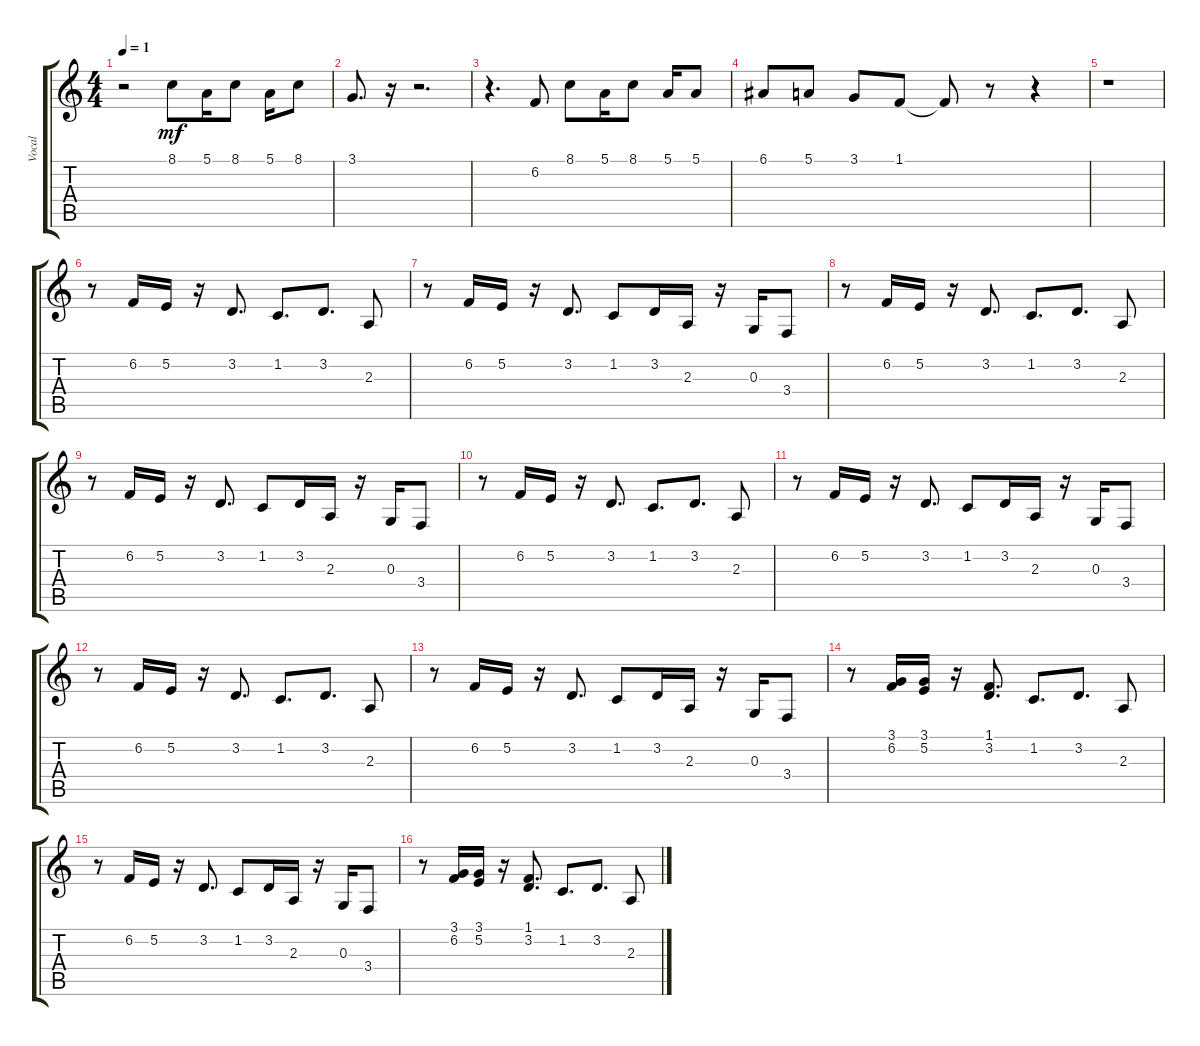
\track ("Vocal" "Vocal") {instrument lead6voice}
\staff {score tabs}
\tuning (E4 B3 G3 D3 A2 E2) {hide}
\ts (4 4)
\tempo 1
\clef g2
\ks c
r.2{dy mf} 8.1.8 5.1.16 8.1.8 5.1.16 8.1.8 |
3.1.8{d} r.16 r.2{d} |
r.4{d} 6.2.8 8.1.8 5.1.16 8.1.8 5.1.16 5.1.8 |
6.1.8 5.1.8 3.1.8 1.1.8 1.1{t}.8 r.8 r.4 |
r.1 |
r.8 6.2.16 5.2.16 r.16 3.2.8{d} 1.2.8{d} 3.2.8{d} 2.3.8 |
r.8 6.2.16 5.2.16 r.16 3.2.8{d} 1.2.8 3.2.16 2.3.16 r.16 0.3.16 3.4.8 |
r.8 6.2.16 5.2.16 r.16 3.2.8{d} 1.2.8{d} 3.2.8{d} 2.3.8 |
r.8 6.2.16 5.2.16 r.16 3.2.8{d} 1.2.8 3.2.16 2.3.16 r.16 0.3.16 3.4.8 |
r.8 6.2.16 5.2.16 r.16 3.2.8{d} 1.2.8{d} 3.2.8{d} 2.3.8 |
r.8 6.2.16 5.2.16 r.16 3.2.8{d} 1.2.8 3.2.16 2.3.16 r.16 0.3.16 3.4.8 |
r.8 6.2.16 5.2.16 r.16 3.2.8{d} 1.2.8{d} 3.2.8{d} 2.3.8 |
r.8 6.2.16 5.2.16 r.16 3.2.8{d} 1.2.8 3.2.16 2.3.16 r.16 0.3.16 3.4.8 |
r.8 (3.1 6.2).16 (3.1 5.2).16 r.16 (1.1 3.2).8{d} 1.2.8{d} 3.2.8{d} 2.3.8 |
r.8 6.2.16 5.2.16 r.16 3.2.8{d} 1.2.8 3.2.16 2.3.16 r.16 0.3.16 3.4.8 |
r.8 (3.1 6.2).16 (3.1 5.2).16 r.16 (1.1 3.2).8{d} 1.2.8{d} 3.2.8{d} 2.3.8
